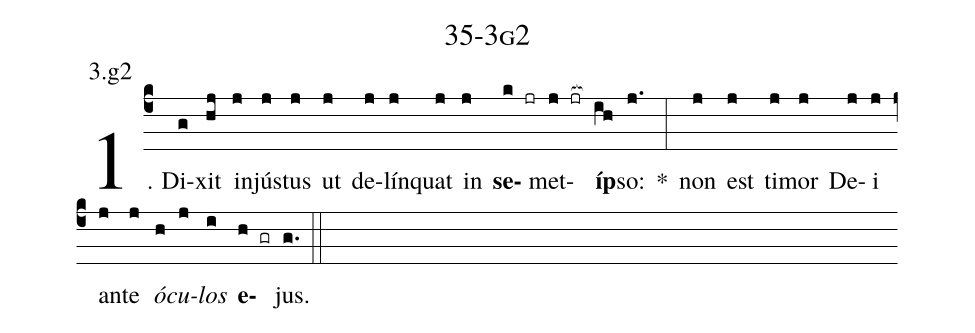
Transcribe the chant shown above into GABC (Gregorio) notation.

name: 35-3g2;
annotation: 3.g2;
%%
(c4)1. Di(g)xit(hj) in(j)jús(j)tus(j) ut(j) de(j)lín(j)quat(j) in(j) <b>se</b>(k jr)met(j jr[ocb:1{])<b>íp</b>(ih[ocb:0}])so:(j.) *(:) non(j) est(j) ti(j)mor(j) De(j)i(j) an(j)te(j) <i>ó</i>(h)<i>cu</i>(j)<i>los</i>(i) <b>e</b>(h gr)jus.(g.) (::)
